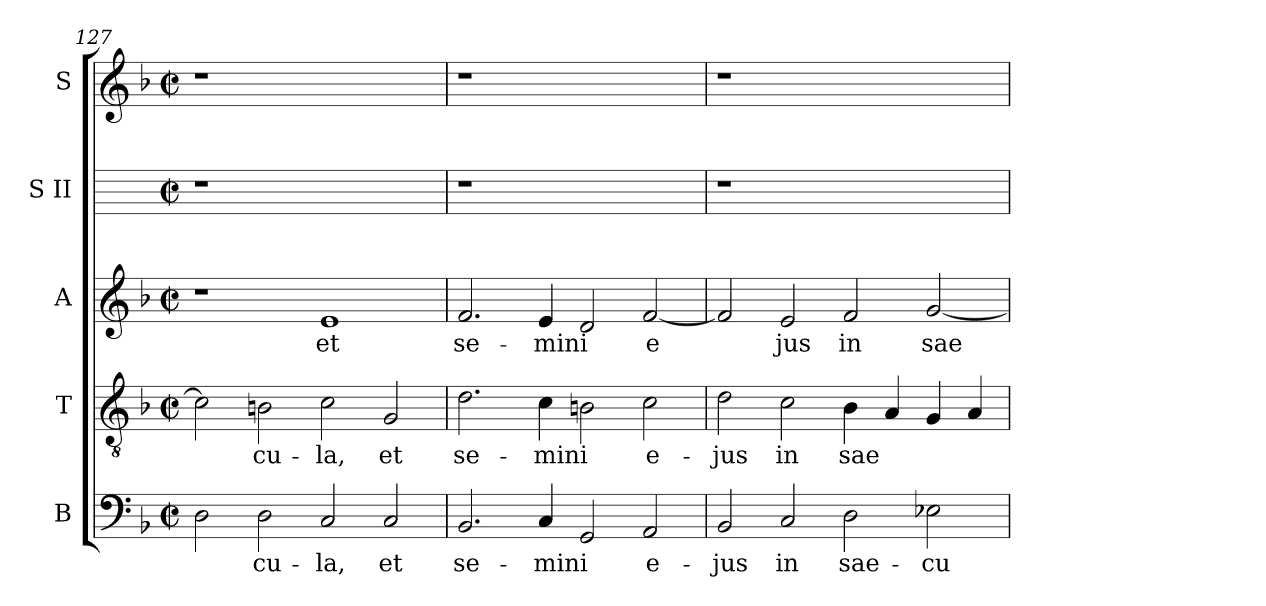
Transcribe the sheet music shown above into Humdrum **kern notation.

**kern	**text	**kern	**text	**kern	**text	**kern	**kern
*part5	*part5	*part4	*part4	*part3	*part3	*part2	*part1
*staff5	*staff5	*staff4	*staff4	*staff3	*staff3	*staff2	*staff1
*I"B	*	*I"T	*	*I"A	*	*I"S II	*I"S
*I'B	*	*I'T	*	*I'A	*	*	*I'S
*clefF4	*	*clefGv2	*	*clefG2	*	*	*clefG2
*k[b-]	*	*k[b-]	*	*k[b-]	*	*k[]	*k[b-]
*F:	*	*F:	*	*F:	*	*C:	*F:
*M2/2	*	*M2/2	*	*M2/2	*	*M2/2	*M2/2
*met(c|)	*	*met(c|)	*	*met(c|)	*	*met(c|)	*met(c|)
=127	=127	=127	=127	=127	=127	=127	=127
!	!LO:LY:b:cj	!	!LO:LY:b:cj	!	!	!	!
2D\	--	2c\]	--	1r	.	1r	1r
!	!LO:LY:b:cj	!	!LO:LY:b:cj	!	!	!	!
2D\	-cu-	2B\	-cu-	.	.	.	.
!	!LO:LY:b:cj	!	!LO:LY:b:cj	!	!LO:LY:b:cj	!	!
2C/	-la,	2c\	-la,	1e	et	1ryy	1ryy
!	!LO:LY:b:cj	!	!LO:LY:b:cj	!	!	!	!
2C/	et	2G/	et	.	.	.	.
=128	=128	=128	=128	=128	=128	=128	=128
!	!LO:LY:b:cj	!	!LO:LY:b:cj	!	!LO:LY:b:cj	!	!
2.BB-/	se-	2.d\	se-	2.f/	se-	1r	1r
!	!LO:LY:b:cj	!	!LO:LY:b:cj	!	!LO:LY:b:cj	!	!
4C/	-mini	4c\	-mini	4e/	-mini	.	.
!	!LO:LY:b:cj	!	!LO:LY:b:cj	!	!LO:LY:b:cj	!	!
2GG/	.	2Bn\	.	2d/	.	1ryy	1ryy
!	!LO:LY:b:cj	!	!LO:LY:b:cj	!	!LO:LY:b:cj	!	!
2AA/	e-	2c\	e-	[<2f/	e-	.	.
=129	=129	=129	=129	=129	=129	=129	=129
!	!LO:LY:b:cj	!	!LO:LY:b:cj	!	!LO:LY:b:cj	!	!
2BB-/	-jus	2d\	-jus	2f/]	--	1r	1r
!	!LO:LY:b:cj	!	!LO:LY:b:cj	!	!LO:LY:b:cj	!	!
2C/	in	2c\	in	2e/	-jus	.	.
!	!LO:LY:b:cj	!	!LO:LY:b:cj	!	!LO:LY:b:cj	!	!
2D\	sae-	4B-\	sae-	2f/	in	1ryy	1ryy
!	!	!	!LO:LY:b:cj	!	!	!	!
.	.	4A/	--	.	.	.	.
!	!LO:LY:b:cj	!	!LO:LY:b:cj	!	!LO:LY:b:cj	!	!
2E-X\	-cu-	4G/	--	[<2g/	sae-	.	.
!	!	!	!LO:LY:b:cj	!	!	!	!
.	.	4A/	--	.	.	.	.
=	=	=	=	=	=	=	=
*-	*-	*-	*-	*-	*-	*-	*-
